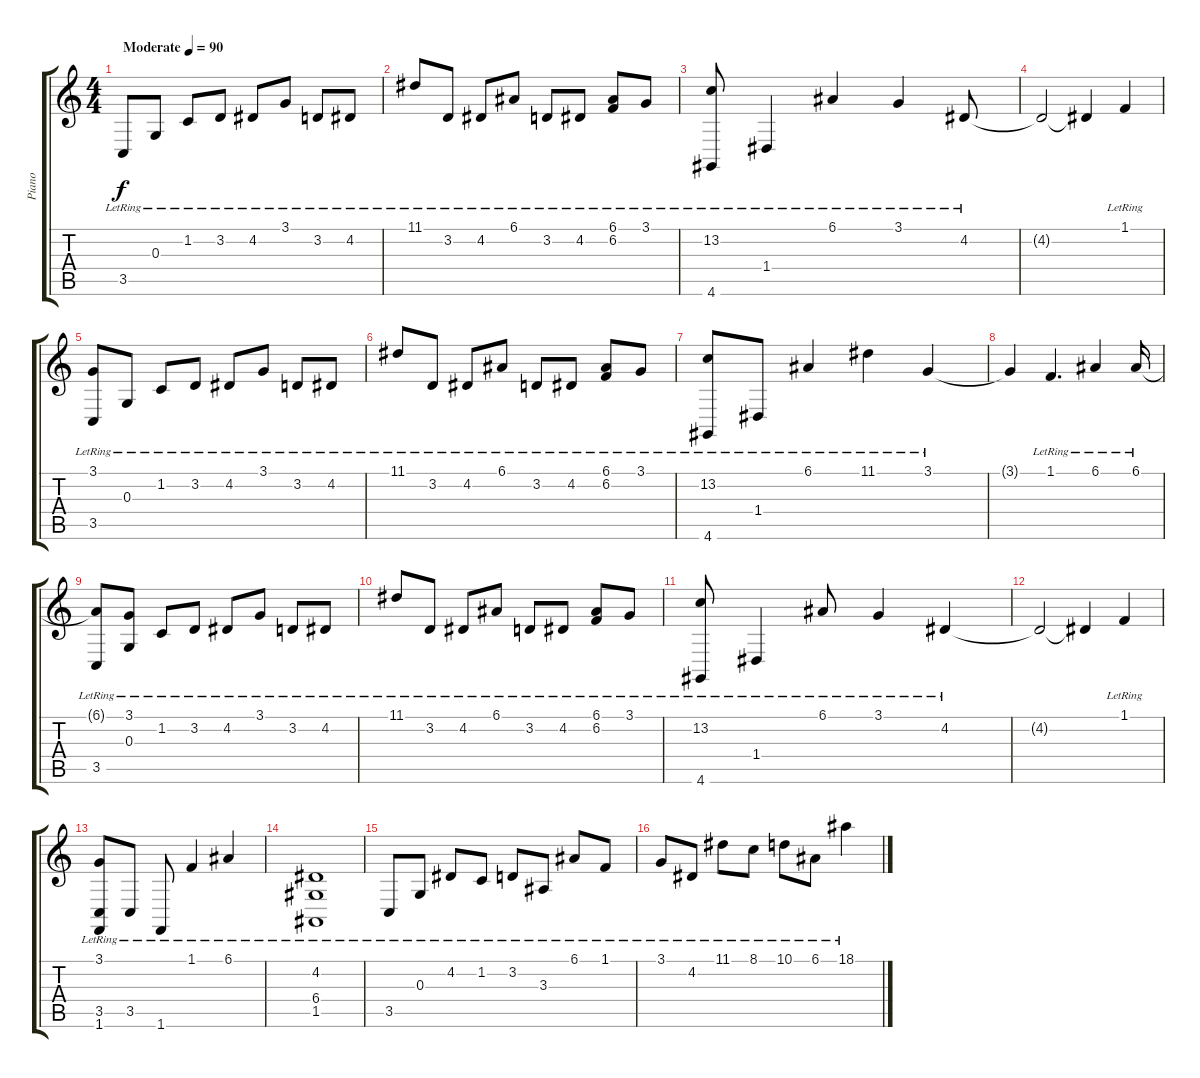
\track ("Piano" "Piano") {instrument acousticgrandpiano}
\staff {score tabs}
\tuning (E4 B3 G3 D3 A2 E2) {hide}
\ts (4 4)
\tempo (90 "Moderate")
\clef g2
\ks c
3.5{lr}.8{dy f instrument acousticgrandpiano} 0.3{lr}.8 1.2{lr}.8 3.2{lr}.8 4.2{lr}.8 3.1{lr}.8 3.2{lr}.8 4.2{lr}.8 |
11.1{lr}.8 3.2{lr}.8 4.2{lr}.8 6.1{lr}.8 3.2{lr}.8 4.2{lr}.8 (6.1{lr} 6.2{lr}).8 3.1{lr}.8 |
(13.2{lr} 4.6{lr}).8 1.4{lr}.4 6.1{lr}.4 3.1{lr}.4 4.2{lr}.8 |
4.2{t}.2 4.2{t}.4 1.1{lr}.4 |
(3.1{lr} 3.5{lr}).8 0.3{lr}.8 1.2{lr}.8 3.2{lr}.8 4.2{lr}.8 3.1{lr}.8 3.2{lr}.8 4.2{lr}.8 |
11.1{lr}.8 3.2{lr}.8 4.2{lr}.8 6.1{lr}.8 3.2{lr}.8 4.2{lr}.8 (6.1{lr} 6.2{lr}).8 3.1{lr}.8 |
(13.2{lr} 4.6{lr}).8 1.4{lr}.8 6.1{lr}.4 11.1{lr}.4 3.1{lr}.4 |
3.1{t}.4 1.1{lr}.4{d} 6.1{lr}.4 6.1{lr}.16 |
(6.1{t} 3.5{lr}).8 (3.1{lr} 0.3{lr}).8 1.2{lr}.8 3.2{lr}.8 4.2{lr}.8 3.1{lr}.8 3.2{lr}.8 4.2{lr}.8 |
11.1{lr}.8 3.2{lr}.8 4.2{lr}.8 6.1{lr}.8 3.2{lr}.8 4.2{lr}.8 (6.1{lr} 6.2{lr}).8 3.1{lr}.8 |
(13.2{lr} 4.6{lr}).8 1.4{lr}.4 6.1{lr}.8 3.1{lr}.4 4.2{lr}.4 |
4.2{t}.2 4.2{t}.4 1.1{lr}.4 |
(3.1{lr} 3.5{lr} 1.6{lr}).8 3.5{lr}.8 1.6{lr}.8 1.1{lr}.4 6.1{lr}.4 |
(4.2{lr} 6.4{lr} 1.5{lr}).1 |
3.5{lr}.8 0.3{lr}.8 4.2{lr}.8 1.2{lr}.8 3.2{lr}.8 3.3{lr}.8 6.1{lr}.8 1.1{lr}.8 |
3.1{lr}.8 4.2{lr}.8 11.1{lr}.8 8.1{lr}.8 10.1{lr}.8 6.1{lr}.8 18.1{lr}.4
